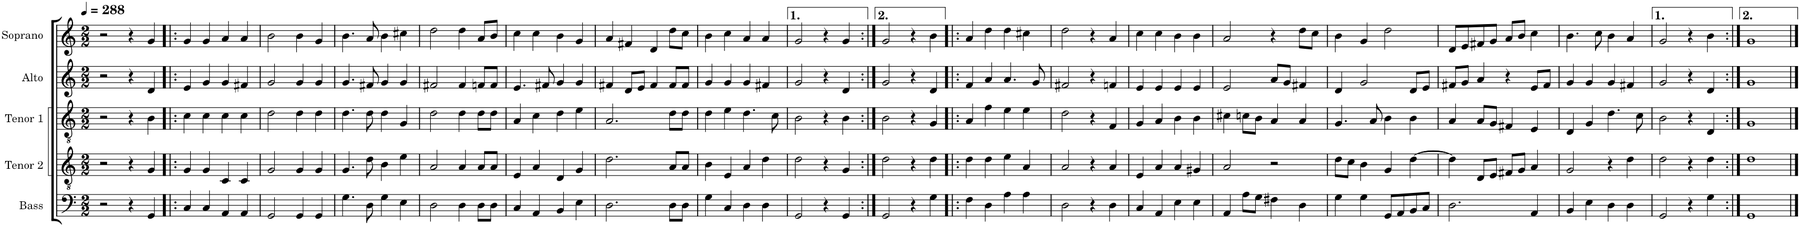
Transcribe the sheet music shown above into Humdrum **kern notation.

**kern	**kern	**kern	**kern	**kern
*part5	*part4	*part3	*part2	*part1
*staff5	*staff4	*staff3	*staff2	*staff1
*I"Bass	*I"Tenor 2	*I"Tenor 1	*I"Alto	*I"Soprano
*I'B.	*I'T. 2	*I'T. 1	*I'A.	*I'S.
*clefF4	*clefGv2	*clefGv2	*clefG2	*clefG2
*k[]	*k[]	*k[]	*k[]	*k[]
*M2/2	*M2/2	*M2/2	*M2/2	*M2/2
*MM288	*MM288	*MM288	*MM288	*MM288
=1	=1	=1	=1	=1
2r	2r	2r	2r	2r
4r	4r	4r	4r	4r
4GG/	4G/	4B\	4d/	4g/
=2!|:	=2!|:	=2!|:	=2!|:	=2!|:
4C/	4G/	4c\	4e/	4g/
4C/	4G/	4c\	4g/	4g/
4AA/	4C/	4c\	4g/	4a/
4AA/	4C/	4c\	4f#X/	4a/
=3	=3	=3	=3	=3
2GG/	2G/	2d\	2g/	2b\
4GG/	4G/	4d\	4g/	4b\
4GG/	4G/	4d\	4g/	4g/
=4	=4	=4	=4	=4
4.G\	4.G/	4.d\	4.g/	4.b\
8D\	8d\	8d\	8f#X/	8a/
4G\	4B\	4d\	4g/	4b\
4E\	4e\	4G/	4g/	4cc#X\
=5	=5	=5	=5	=5
2D\	2A/	2d\	2f#X/	2dd\
4D\	4A/	4d\	4f#/	4dd\
8D\L	8A/L	8d\L	8fn/L	8a/L
8D\J	8A/J	8d\J	8f/J	8b/J
=6	=6	=6	=6	=6
4C/	4E/	4A/	4.e/	4cc\
4AA/	4A/	4c\	.	4cc\
.	.	.	8f#X/	.
4BB/	4D/	4d\	4g/	4b\
4E\	4G/	4e\	4g/	4g/
=7	=7	=7	=7	=7
2.D\	2.d\	2.A/	4f#X/	4a/
.	.	.	8d/L	4f#X/
.	.	.	8e/J	.
.	.	.	4f#/	4d/
8D\L	8A/L	8d\L	8f#/L	8dd\L
8D\J	8A/J	8d\J	8f#/J	8cc\J
=8	=8	=8	=8	=8
4G\	4B\	4d\	4g/	4b\
4C/	4E/	4e\	4g/	4cc\
4D\	4A/	4.d\	4g/	4a/
4D\	4d\	.	4f#X/	4a/
.	.	8c\	.	.
=9	=9	=9	=9	=9
2GG/	2d\	2B\	2g/	2g/
4r	4r	4r	4r	4r
4GG/	4G/	4B\	4d/	4g/
=10:|!	=10:|!	=10:|!	=10:|!	=10:|!
2GG/	2d\	2B\	2g/	2g/
4r	4r	4r	4r	4r
4G\	4d\	4G/	4d/	4b\
=11!|:	=11!|:	=11!|:	=11!|:	=11!|:
4F\	4d\	4A/	4f/	4a/
4D\	4d\	4f\	4a/	4dd\
4A\	4e\	4e\	4.a/	4dd\
4A\	4A/	4e\	.	4cc#X\
.	.	.	8g/	.
=12	=12	=12	=12	=12
2D\	2A/	2d\	2f#X/	2dd\
4r	4r	4r	4r	4r
4D\	4A/	4F/	4fn/	4a/
=13	=13	=13	=13	=13
4C/	4E/	4G/	4e/	4cc\
4AA/	4A/	4A/	4e/	4cc\
4E\	4A/	4B\	4e/	4b\
4E\	4G#X/	4B\	4e/	4b\
=14	=14	=14	=14	=14
4AA/	2A/	4c#X\	2e/	2a/
8A\L	.	8cn\L	.	.
8G\J	.	8B\J	.	.
4F#X\	2r	4A/	8a/L	4r
.	.	.	8g/J	.
4D\	.	4A/	4f#X/	8dd\L
.	.	.	.	8cc\J
=15	=15	=15	=15	=15
4G\	8d\L	4.G/	4d/	4b\
.	8c\J	.	.	.
4G\	4B\	.	2g/	4g/
.	.	8A/	.	.
8GG/L	4G/	4B\	.	2dd\
8AA/	.	.	.	.
8BB/	[4d\	4B\	8d/L	.
8C/J	.	.	8e/J	.
=16	=16	=16	=16	=16
2.D\	4d\]	4A/	8f#X/L	8d/L
.	.	.	8g/J	8e/
.	8D/L	8A/L	4a/	8f#X/
.	8E/J	8G/J	.	8g/J
.	8F#X/L	4F#X/	4r	8a/L
.	8G/J	.	.	8b/J
4AA/	4A/	4E/	8e/L	4cc\
.	.	.	8f#/J	.
=17	=17	=17	=17	=17
4BB/	2G/	4D/	4g/	4.b\
4E\	.	4G/	4g/	.
.	.	.	.	8cc\
4D\	4r	4.d\	4g/	4b\
4D\	4d\	.	4f#X/	4a/
.	.	8c\	.	.
=18	=18	=18	=18	=18
2GG/	2d\	2B\	2g/	2g/
4r	4r	4r	4r	4r
4G\	4d\	4D/	4d/	4b\
=19:|!	=19:|!	=19:|!	=19:|!	=19:|!
1GG	1d	1G	1g	1g
==	==	==	==	==
*-	*-	*-	*-	*-
